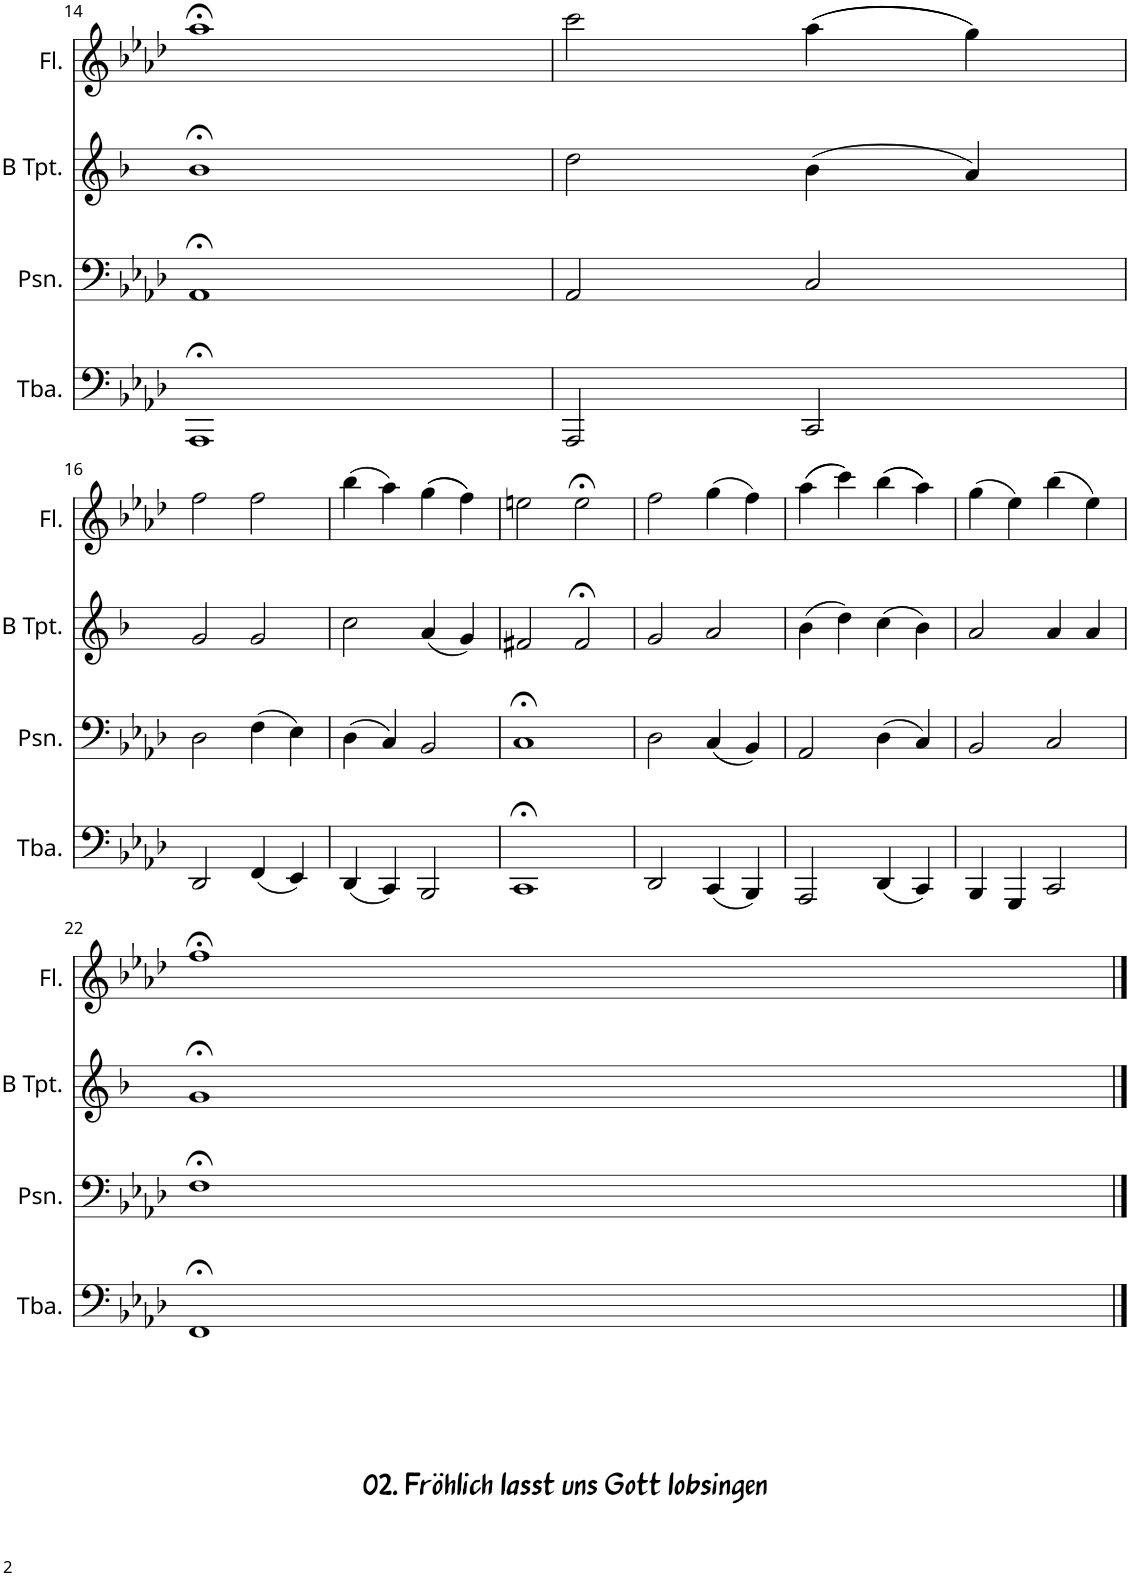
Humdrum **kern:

**kern	**kern	**kern	**kern
*part4	*part3	*part2	*part1
*staff4	*staff3	*staff2	*staff1
*I"Tuba	*I"Posaune	*I"Trompete in B	*I"Flöte
*I'Tba.	*I'Psn.	*	*I'Fl.
!!LO:PB:g=z
*clefF4	*clefF4	*clefG2	*clefG2
*	*	*Trd1c2	*
*k[b-e-a-d-]	*k[b-e-a-d-]	*k[b-]	*k[b-e-a-d-]
*M4/4	*M4/4	*M4/4	*M4/4
=14	=14	=14	=14
1AAA-;<	1AA-;<	1b-;<	1aa-;<
=15	=15	=15	=15
2AAA-/	2AA-/	2dd\	2ccc\
2CC/	2C/	(4b-\	((4aa-\
.	.	4a/)	4gg\))
!!LO:LB:g=z
=16	=16	=16	=16
2DD-/	2D-\	2g/	2ff\
(4FF/	(4F\	2g/	2ff\
4EE-/)	4E-\)	.	.
=17	=17	=17	=17
(4DD-/	(4D-\	2cc\	(4bb-\
4CC/)	4C/)	.	4aa-\)
2BBB-/	2BB-/	(4a/	((4gg\
.	.	4g/)	4ff\))
=18	=18	=18	=18
1CC;<	1C;<	2f#X/	2een\
.	.	2f#;</	2ee;<\
=19	=19	=19	=19
2DD-/	2D-\	2g/	2ff\
(4CC/	(4C/	2a/	(4gg\
4BBB-/)	4BB-/)	.	4ff\)
=20	=20	=20	=20
2AAA-/	2AA-/	(4b-\	((4aa-\
.	.	4dd\)	4ccc\))
(4DD-/	(4D-\	(4cc\	((4bb-\
4CC/)	4C/)	4b-\)	4aa-\))
=21	=21	=21	=21
4BBB-/	2BB-/	2a/	(4gg\
4GGG/	.	.	4ee-\)
2CC/	2C/	4a/	(4bb-\
.	.	4a/	4ee-\)
!!LO:LB:g=z
=22	=22	=22	=22
1FF;<	1F;<	1g;<	1ff;<
==	==	==	==
*-	*-	*-	*-
